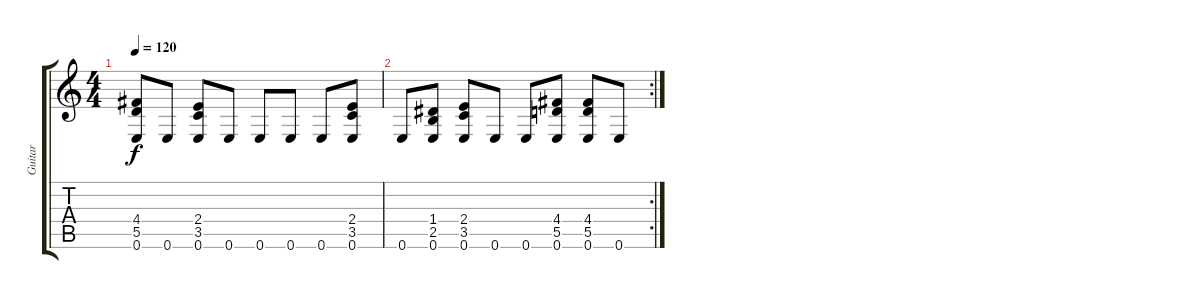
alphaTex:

\track ("Guitar" "Guitar") {instrument acousticguitarsteel}
\staff {score tabs}
\tuning (E4 B3 G3 D3 A2 E2) {hide}
\ts (4 4)
\tempo 120
\clef g2
\ks c
(4.4 5.5 0.6).8{dy f} 0.6.8 (2.4 3.5 0.6).8 0.6.8 0.6.8 0.6.8 0.6.8 (2.4 3.5 0.6).8 |
\rc 2
0.6.8 (1.4 2.5 0.6).8 (2.4 3.5 0.6).8 0.6.8 0.6.8 (4.4 5.5 0.6).8 (4.4 5.5 0.6).8 0.6.8
